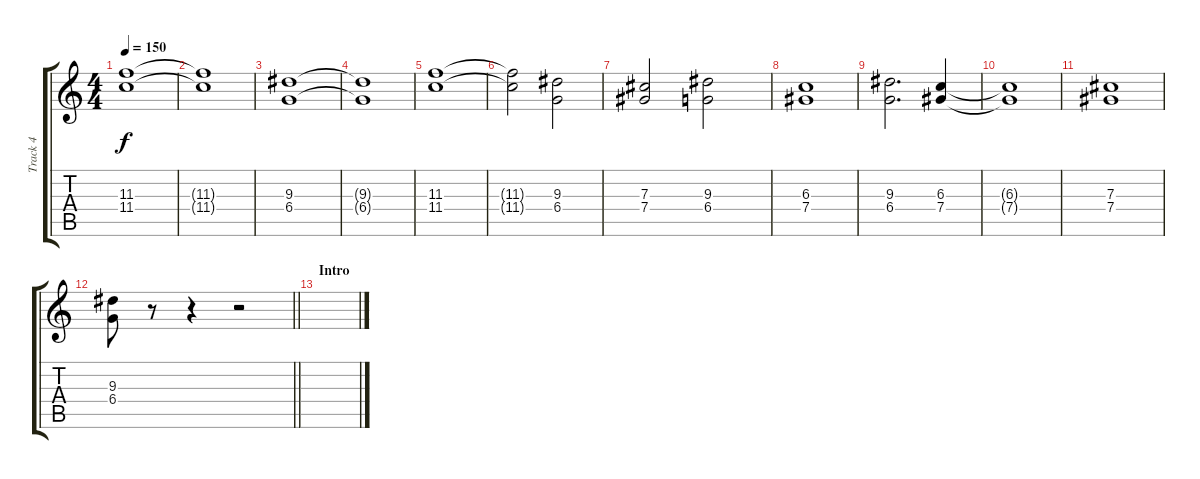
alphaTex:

\track ("Track 4" "Track 4") {instrument distortionguitar}
\staff {score tabs}
\tuning (Eb4 Bb3 Gb3 Db3 Ab2 Eb2) {hide}
\ts (4 4)
\tempo 150
\clef g2
\ks c
(11.3 11.4).1{dy f} |
(11.3{t} 11.4{t}).1 |
(9.3 6.4).1 |
(9.3{t} 6.4{t}).1 |
(11.3 11.4).1 |
(11.3{t} 11.4{t}).2 (9.3 6.4).2 |
(7.3 7.4).2 (9.3 6.4).2 |
(6.3 7.4).1 |
(9.3 6.4).2{d} (6.3 7.4).4 |
(6.3{t} 7.4{t}).1 |
(7.3 7.4).1 |
\barLineRight lightlight
(9.3 6.4).8 r.8 r.4 r.2 |
\section ("" "Intro")
